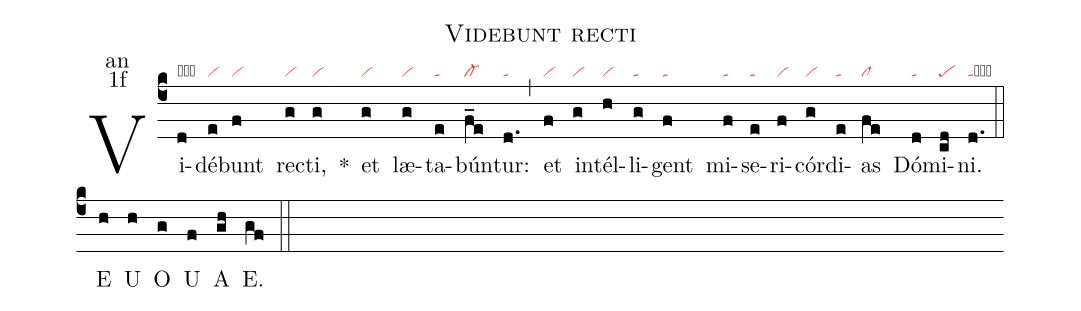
name:Videbunt recti;
office-part:an;
mode:1f;
nabc-lines:1;
%%
(c4) Vi(d|obta)dé(e|vi)bunt(f|vi) rec(g|vi)ti,(g|vi) <sp>*</sp>() et(g|vi) læ(g|vi)ta(e|ta)bún(f_e|cl-)tur:(d.|ta) (,) et(f|vi) in(g|vi)tél(h|vi)li(g|ta)gent(f|ta) mi(f|ta)se(e|ta)ri(f|vi)cór(g|vi)di(e|ta)as(fe|cl) Dó(d|ta)mi(cd|pe)ni.(d.|tacb) (::) <eu>E(h) U(h) O(g) U(f) A(gh) E.(gf) </eu>(::)
